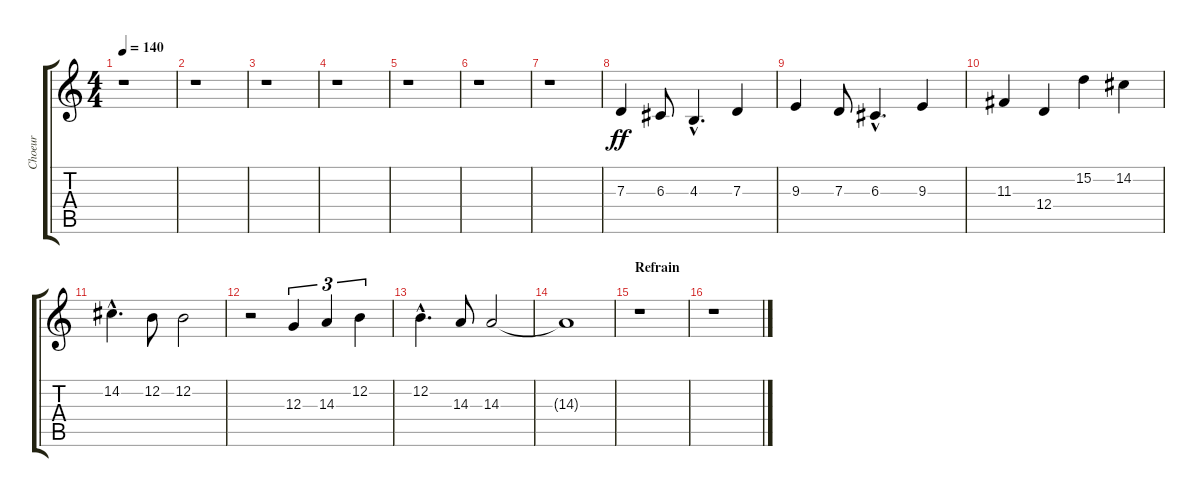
\track ("Choeur" "Choeur") {instrument choiraahs}
\staff {score tabs}
\tuning (E4 B3 G3 D3 A2 E2) {hide}
\ts (4 4)
\tempo 140
\clef g2
\ks c
r.1{dy ff} |
r.1 |
r.1 |
r.1 |
r.1 |
r.1 |
r.1 |
7.3.4 6.3.8 4.3{hac}.4{d} 7.3.4 |
9.3.4 7.3.8 6.3{hac}.4{d} 9.3.4 |
11.3.4 12.4.4 15.2.4 14.2.4 |
14.2{hac}.4{d} 12.2.8 12.2.2 |
r.2 12.3.4{tu (3 2)} 14.3.4{tu (3 2)} 12.2.4{tu (3 2)} |
12.2{hac}.4{d} 14.3.8 14.3.2 |
14.3{t}.1 |
\section ("" "Refrain")
r.1 |
r.1
